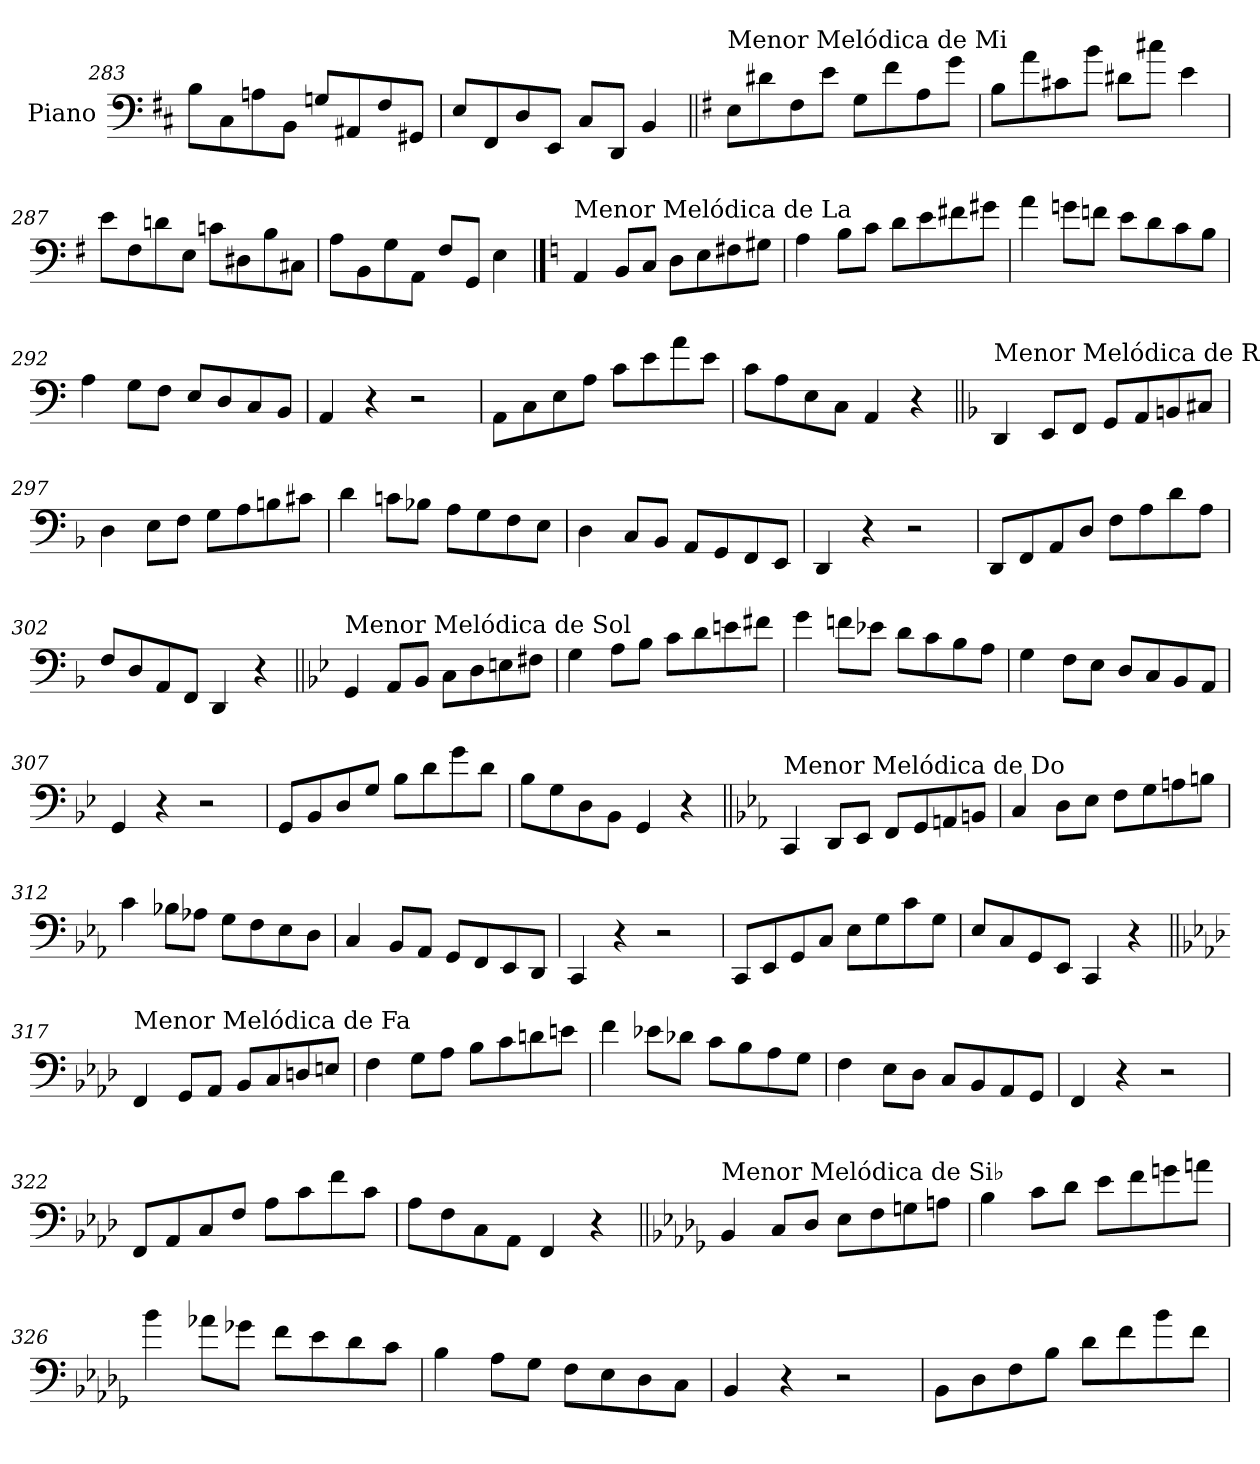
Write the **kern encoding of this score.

**kern
*part1
*staff1
*I"Piano
*I'Pno.
*clefF4
*k[f#c#]
=283
8B\L
8C#\
8An\
8BB\J
8Gn/L
8AA#X/
8F#/
8GG#X/J
=284
8E/L
8FF#/
8D/
8EE/J
8C#/L
8DD/J
4BB/
!!LO:LB:g=z
=285||
*k[f#]
!LO:TX:a:t=Menor Melódica de Mi
8E\L
8d#X\
8F#\
8e\J
8G\L
8f#\
8A\
8g\J
=286
8B\L
8a\
8c#X\
8b\J
8d#X\L
8cc#X\J
4e\
=287
8e\L
8F#\
8dn\
8E\J
8cn\L
8D#X\
8B\
8C#X\J
=288
8A\L
8BB\
8G\
8AA\J
8F#/L
8GG/J
4E\
!!LO:PB:g=z
==289
*k[]
!LO:TX:a:t=Menor Melódica de La
4AA/
8BB/L
8C/J
8D\L
8E\
8F#X\
8G#X\J
=290
4A\
8B\L
8c\J
8d\L
8e\
8f#X\
8g#X\J
=291
4a\
8gn\L
8fn\J
8e\L
8d\
8c\
8B\J
=292
4A\
8G\L
8F\J
8E/L
8D/
8C/
8BB/J
=293
4AA/
4r
2r
=294
8AA\L
8C\
8E\
8A\J
8c\L
8e\
8a\
8e\J
=295
8c\L
8A\
8E\
8C\J
4AA/
4r
!!LO:LB:g=z
=296||
*k[b-]
!LO:TX:a:t=Menor Melódica de Re
4DD/
8EE/L
8FF/J
8GG/L
8AA/
8BBn/
8C#X/J
=297
4D\
8E\L
8F\J
8G\L
8A\
8Bn\
8c#X\J
=298
4d\
8cn\L
8B-X\J
8A\L
8G\
8F\
8E\J
=299
4D\
8C/L
8BB-/J
8AA/L
8GG/
8FF/
8EE/J
=300
4DD/
4r
2r
=301
8DD/L
8FF/
8AA/
8D/J
8F\L
8A\
8d\
8A\J
=302
8F/L
8D/
8AA/
8FF/J
4DD/
4r
!!LO:LB:g=z
=303||
*k[b-e-]
!LO:TX:a:t=Menor Melódica de Sol
4GG/
8AA/L
8BB-/J
8C\L
8D\
8En\
8F#X\J
=304
4G\
8A\L
8B-\J
8c\L
8d\
8en\
8f#X\J
=305
4g\
8fn\L
8e-X\J
8d\L
8c\
8B-\
8A\J
=306
4G\
8F\L
8E-\J
8D/L
8C/
8BB-/
8AA/J
=307
4GG/
4r
2r
=308
8GG/L
8BB-/
8D/
8G/J
8B-\L
8d\
8g\
8d\J
=309
8B-\L
8G\
8D\
8BB-\J
4GG/
4r
!!LO:LB:g=z
=310||
*k[b-e-a-]
!LO:TX:a:t=Menor Melódica de Do
4CC/
8DD/L
8EE-/J
8FF/L
8GG/
8AAn/
8BBn/J
=311
4C/
8D\L
8E-\J
8F\L
8G\
8An\
8Bn\J
=312
4c\
8B-X\L
8A-X\J
8G\L
8F\
8E-\
8D\J
=313
4C/
8BB-/L
8AA-/J
8GG/L
8FF/
8EE-/
8DD/J
=314
4CC/
4r
2r
=315
8CC/L
8EE-/
8GG/
8C/J
8E-\L
8G\
8c\
8G\J
=316
8E-/L
8C/
8GG/
8EE-/J
4CC/
4r
!!LO:LB:g=z
=317||
*k[b-e-a-d-]
!LO:TX:a:t=Menor Melódica de Fa
4FF/
8GG/L
8AA-/J
8BB-/L
8C/
8Dn/
8En/J
=318
4F\
8G\L
8A-\J
8B-\L
8c\
8dn\
8en\J
=319
4f\
8e-X\L
8d-X\J
8c\L
8B-\
8A-\
8G\J
=320
4F\
8E-\L
8D-\J
8C/L
8BB-/
8AA-/
8GG/J
=321
4FF/
4r
2r
=322
8FF/L
8AA-/
8C/
8F/J
8A-\L
8c\
8f\
8c\J
=323
8A-\L
8F\
8C\
8AA-\J
4FF/
4r
!!LO:LB:g=z
=324||
*k[b-e-a-d-g-]
!LO:TX:a:t=Menor Melódica de Si♭
4BB-/
8C/L
8D-/J
8E-\L
8F\
8Gn\
8An\J
=325
4B-\
8c\L
8d-\J
8e-\L
8f\
8gn\
8an\J
=326
4b-\
8a-X\L
8g-X\J
8f\L
8e-\
8d-\
8c\J
=327
4B-\
8A-\L
8G-\J
8F\L
8E-\
8D-\
8C\J
=328
4BB-/
4r
2r
=329
8BB-\L
8D-\
8F\
8B-\J
8d-\L
8f\
8b-\
8f\J
=
*-
